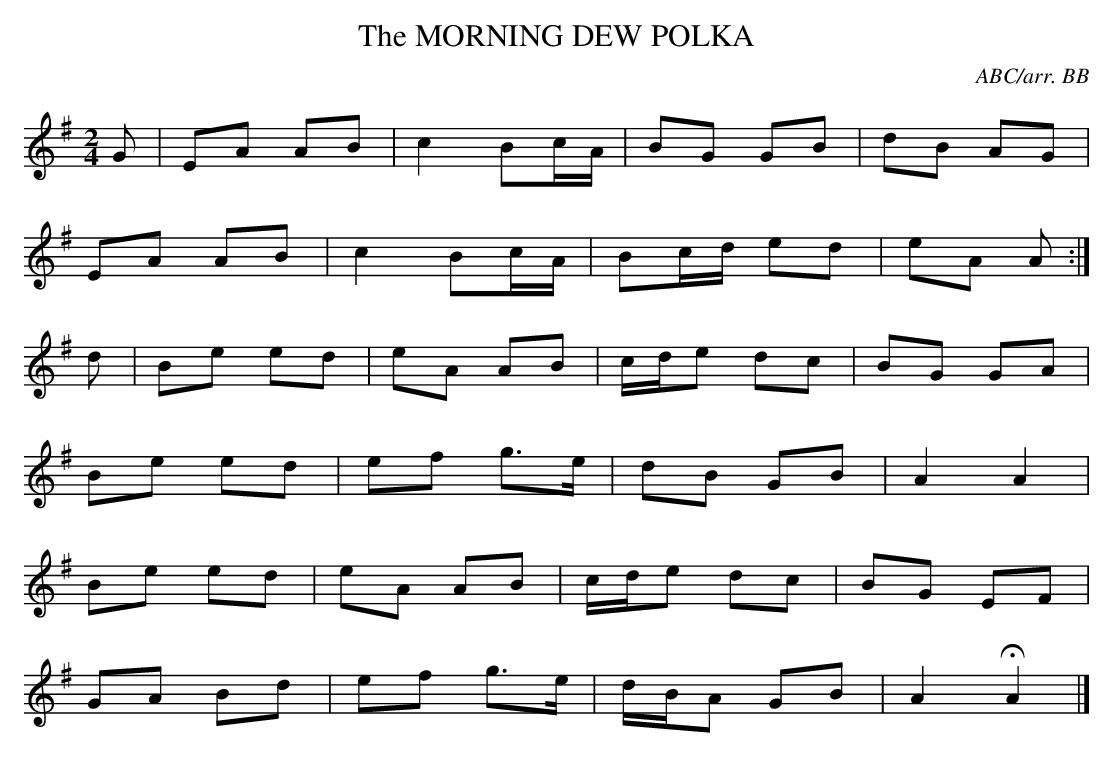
X:1
T:MORNING DEW POLKA, The
C:ABC/arr. BB
L:1/8
M:2/4
K:Ador
G|EA AB|c2 Bc/A/|BG GB|dB AG|
EA AB|c2 Bc/A/|Bc/d/ ed|eA A:|
d|Be ed|eA AB|c/d/e dc|BG GA|
Be ed|ef g>e|dB GB|A2 A2|
Be ed|eA AB|c/d/e dc|BG EF|
GA Bd|ef g>e|d/B/A GB|A2 HA2|]
